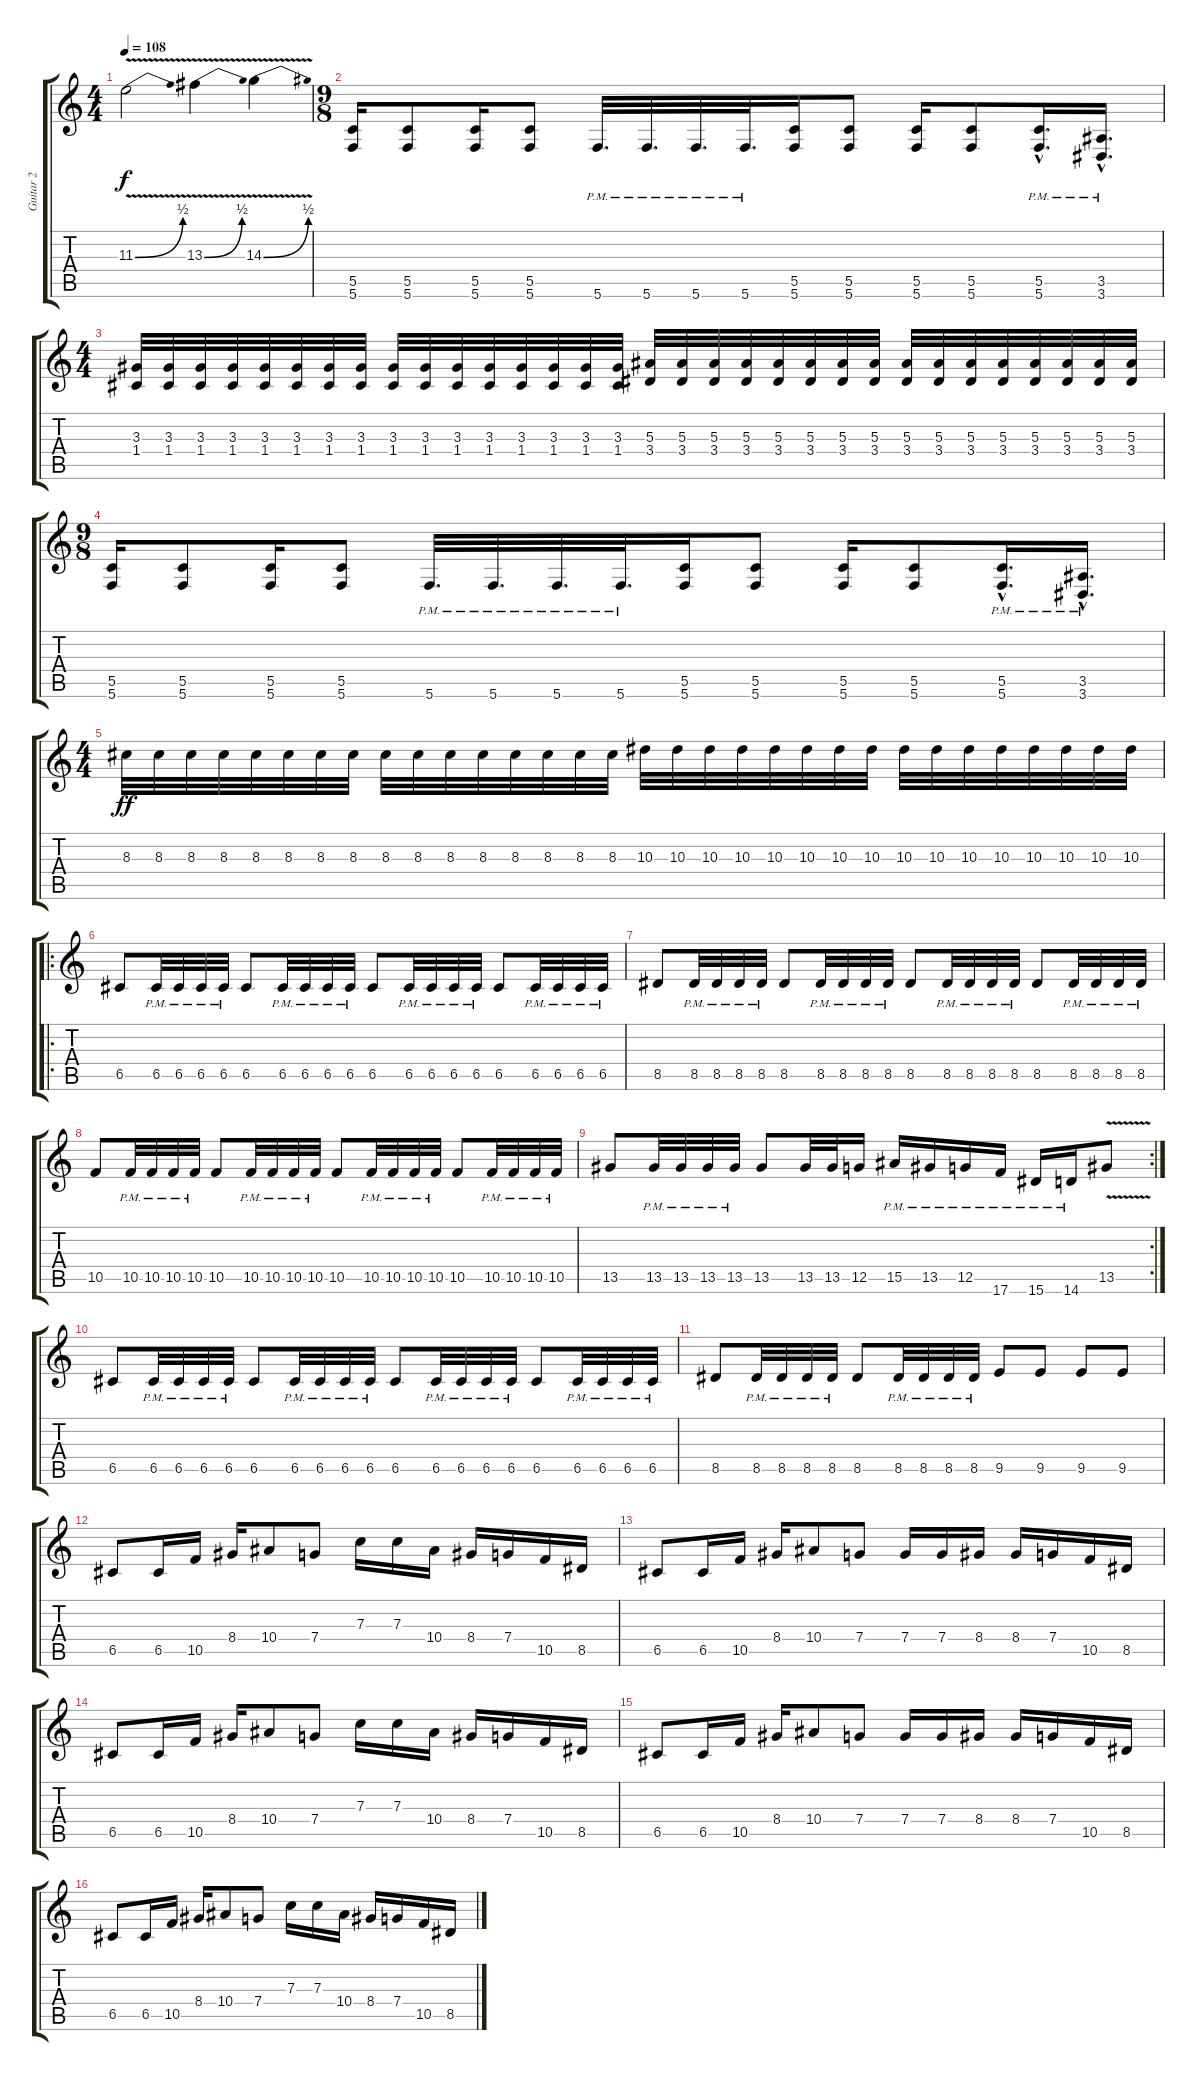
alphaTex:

\track ("Guitar 2" "Guitar 2") {instrument distortionguitar}
\staff {score tabs}
\tuning (D4 A3 F3 C3 G2 C2) {hide}
\ts (4 4)
\tempo 108
\clef g2
\ks c
11.3{be (bend 0 0 60 2) v}.2{dy f} 13.3{be (bend 0 0 60 2) v}.4 14.3{be (bend 0 0 60 2) v}.4 |
\ts (9 8)
(5.5 5.6).16 (5.5 5.6).8 (5.5 5.6).16 (5.5 5.6).8 5.6{pm}.32{d} 5.6{pm}.32{d} 5.6{pm}.32{d} 5.6{pm}.32{d} (5.5 5.6).16 (5.5 5.6).8 (5.5 5.6).16 (5.5 5.6).8 (5.5{hac pm} 5.6{hac pm}).16{d} (3.5{hac pm} 3.6{hac pm}).16{d} |
\ts (4 4)
(3.3 1.4).32 (3.3 1.4).32 (3.3 1.4).32 (3.3 1.4).32 (3.3 1.4).32 (3.3 1.4).32 (3.3 1.4).32 (3.3 1.4).32 (3.3 1.4).32 (3.3 1.4).32 (3.3 1.4).32 (3.3 1.4).32 (3.3 1.4).32 (3.3 1.4).32 (3.3 1.4).32 (3.3 1.4).32 (5.3 3.4).32 (5.3 3.4).32 (5.3 3.4).32 (5.3 3.4).32 (5.3 3.4).32 (5.3 3.4).32 (5.3 3.4).32 (5.3 3.4).32 (5.3 3.4).32 (5.3 3.4).32 (5.3 3.4).32 (5.3 3.4).32 (5.3 3.4).32 (5.3 3.4).32 (5.3 3.4).32 (5.3 3.4).32 |
\ts (9 8)
(5.5 5.6).16 (5.5 5.6).8 (5.5 5.6).16 (5.5 5.6).8 5.6{pm}.32{d} 5.6{pm}.32{d} 5.6{pm}.32{d} 5.6{pm}.32{d} (5.5 5.6).16 (5.5 5.6).8 (5.5 5.6).16 (5.5 5.6).8 (5.5{hac pm} 5.6{hac pm}).16{d} (3.5{hac pm} 3.6{hac pm}).16{d} |
\ts (4 4)
8.3.32{dy ff} 8.3.32 8.3.32 8.3.32 8.3.32 8.3.32 8.3.32 8.3.32 8.3.32 8.3.32 8.3.32 8.3.32 8.3.32 8.3.32 8.3.32 8.3.32 10.3.32 10.3.32 10.3.32 10.3.32 10.3.32 10.3.32 10.3.32 10.3.32 10.3.32 10.3.32 10.3.32 10.3.32 10.3.32 10.3.32 10.3.32 10.3.32 |
\ro
6.5.8 6.5{pm}.32 6.5{pm}.32 6.5{pm}.32 6.5{pm}.32 6.5.8 6.5{pm}.32 6.5{pm}.32 6.5{pm}.32 6.5{pm}.32 6.5.8 6.5{pm}.32 6.5{pm}.32 6.5{pm}.32 6.5{pm}.32 6.5.8 6.5{pm}.32 6.5{pm}.32 6.5{pm}.32 6.5{pm}.32 |
8.5.8 8.5{pm}.32 8.5{pm}.32 8.5{pm}.32 8.5{pm}.32 8.5.8 8.5{pm}.32 8.5{pm}.32 8.5{pm}.32 8.5{pm}.32 8.5.8 8.5{pm}.32 8.5{pm}.32 8.5{pm}.32 8.5{pm}.32 8.5.8 8.5{pm}.32 8.5{pm}.32 8.5{pm}.32 8.5{pm}.32 |
10.5.8 10.5{pm}.32 10.5{pm}.32 10.5{pm}.32 10.5{pm}.32 10.5.8 10.5{pm}.32 10.5{pm}.32 10.5{pm}.32 10.5{pm}.32 10.5.8 10.5{pm}.32 10.5{pm}.32 10.5{pm}.32 10.5{pm}.32 10.5.8 10.5{pm}.32 10.5{pm}.32 10.5{pm}.32 10.5{pm}.32 |
\rc 2
13.5.8 13.5{pm}.32 13.5{pm}.32 13.5{pm}.32 13.5{pm}.32 13.5.8 13.5.32 13.5.32 12.5.16 15.5{pm}.16 13.5{pm}.16 12.5{pm}.16 17.6{pm}.16 15.6{pm}.16 14.6{pm}.16 13.5{v}.8 |
6.5.8 6.5{pm}.32 6.5{pm}.32 6.5{pm}.32 6.5{pm}.32 6.5.8 6.5{pm}.32 6.5{pm}.32 6.5{pm}.32 6.5{pm}.32 6.5.8 6.5{pm}.32 6.5{pm}.32 6.5{pm}.32 6.5{pm}.32 6.5.8 6.5{pm}.32 6.5{pm}.32 6.5{pm}.32 6.5{pm}.32 |
8.5.8 8.5{pm}.32 8.5{pm}.32 8.5{pm}.32 8.5{pm}.32 8.5.8 8.5{pm}.32 8.5{pm}.32 8.5{pm}.32 8.5{pm}.32 9.5.8 9.5.8 9.5.8 9.5.8 |
6.5.8 6.5.16 10.5.16 8.4.16 10.4.8 7.4.8 7.3.16 7.3.16 10.4.16 8.4.16 7.4.16 10.5.16 8.5.16 |
6.5.8 6.5.16 10.5.16 8.4.16 10.4.8 7.4.8 7.4.16 7.4.16 8.4.16 8.4.16 7.4.16 10.5.16 8.5.16 |
6.5.8 6.5.16 10.5.16 8.4.16 10.4.8 7.4.8 7.3.16 7.3.16 10.4.16 8.4.16 7.4.16 10.5.16 8.5.16 |
6.5.8 6.5.16 10.5.16 8.4.16 10.4.8 7.4.8 7.4.16 7.4.16 8.4.16 8.4.16 7.4.16 10.5.16 8.5.16 |
6.5.8 6.5.16 10.5.16 8.4.16 10.4.8 7.4.8 7.3.16 7.3.16 10.4.16 8.4.16 7.4.16 10.5.16 8.5.16
